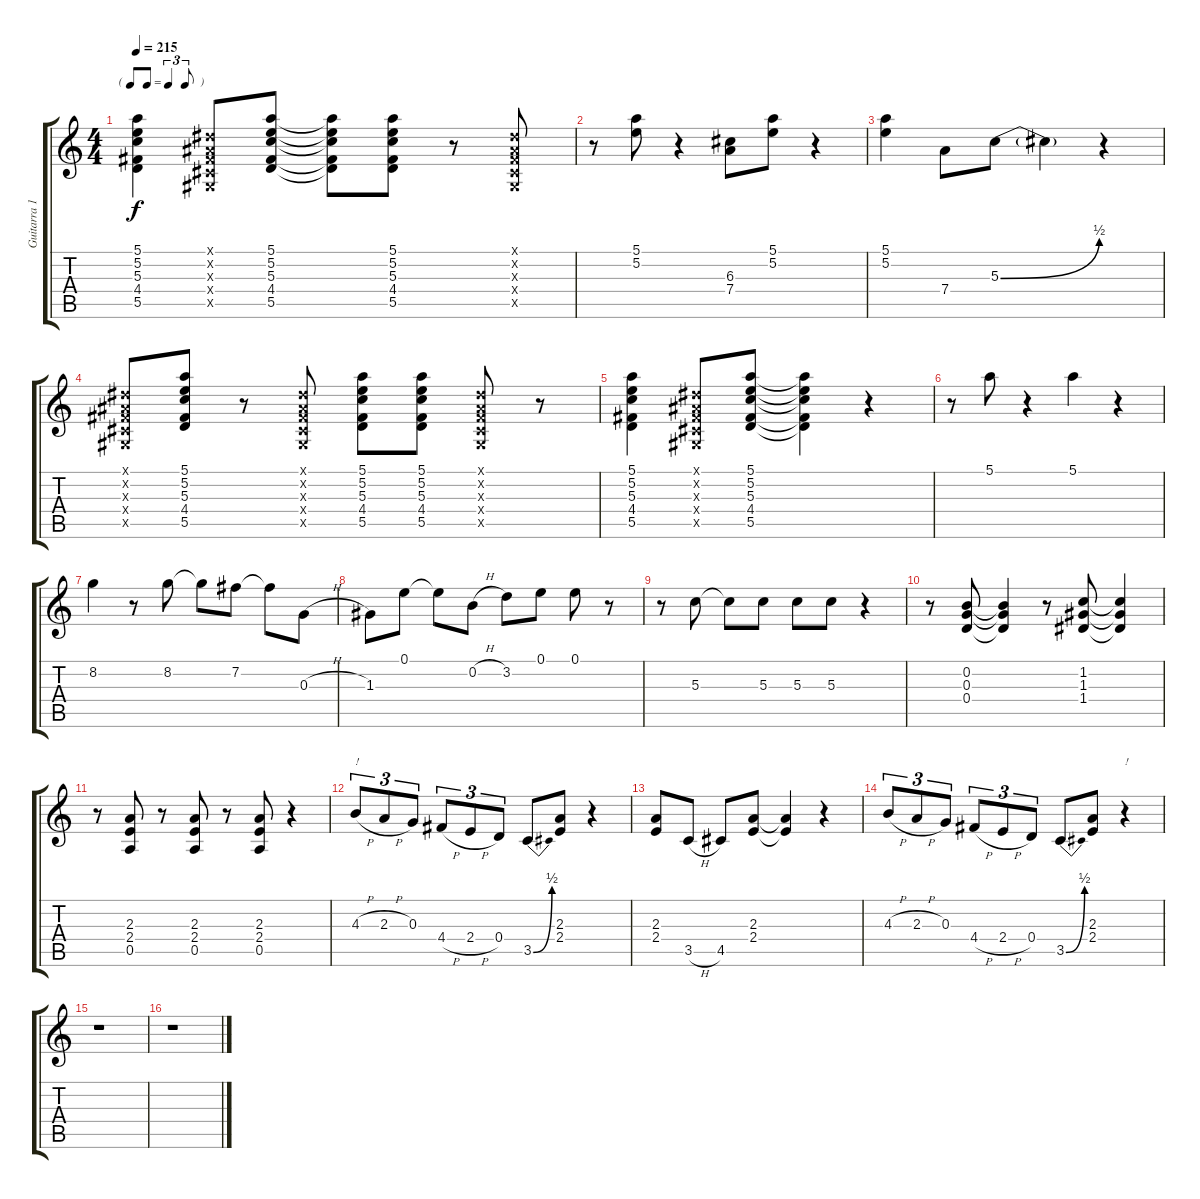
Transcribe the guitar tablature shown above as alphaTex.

\track ("Guitarra 1" "Guitarra 1") {instrument electricguitarclean}
\staff {score tabs}
\tuning (E4 B3 G3 D3 A2 E2) {hide}
\ts (4 4)
\tf triplet8th
\tempo 215
\clef g2
\ks c
(5.1 5.2 5.3 4.4 5.5).4{dy f} (-1.1{x} -1.2{x} -1.3{x} -1.4{x} -1.5{x}).8 (5.1 5.2 5.3 4.4 5.5).8 (5.1{t} 5.2{t} 5.3{t} 4.4{t} 5.5{t}).8 (5.1 5.2 5.3 4.4 5.5).8 r.8 (-1.1{x} -1.2{x} -1.3{x} -1.4{x} -1.5{x}).8 |
r.8 (5.1 5.2).8 r.4 (6.3 7.4).8 (5.1 5.2).8 r.4 |
(5.1 5.2).4 7.4.8 5.3{be (bend 0 0 60 2)}.8 5.3{t}.4 r.4 |
(-1.1{x} -1.2{x} -1.3{x} -1.4{x} -1.5{x}).8 (5.1 5.2 5.3 4.4 5.5).8 r.8 (-1.1{x} -1.2{x} -1.3{x} -1.4{x} -1.5{x}).8 (5.1 5.2 5.3 4.4 5.5).8 (5.1 5.2 5.3 4.4 5.5).8 (-1.1{x} -1.2{x} -1.3{x} -1.4{x} -1.5{x}).8 r.8 |
(5.1 5.2 5.3 4.4 5.5).4 (-1.1{x} -1.2{x} -1.3{x} -1.4{x} -1.5{x}).8 (5.1 5.2 5.3 4.4 5.5).8 (5.1{t} 5.2{t} 5.3{t} 4.4{t} 5.5{t}).4 r.4 |
r.8 5.1.8 r.4 5.1.4 r.4 |
8.2.4 r.8 8.2.8 8.2{t}.8 7.2.8 7.2{t}.8 0.3{h}.8 |
1.3.8 0.1.8 0.1{t}.8 0.2{h}.8 3.2.8 0.1.8 0.1.8 r.8 |
r.8 5.3.8 5.3{t}.8 5.3.8 5.3.8 5.3.8 r.4 |
r.8 (0.2 0.3 0.4).8 (0.2{t} 0.3{t} 0.4{t}).4 r.8 (1.2 1.3 1.4).8 (1.2{t} 1.3{t} 1.4{t}).4 |
r.8 (2.3 2.4 0.5).8 r.8 (2.3 2.4 0.5).8 r.8 (2.3 2.4 0.5).8 r.4 |
4.3{h}.8{tu (3 2) txt "!"} 2.3{h}.8{tu (3 2)} 0.3.8{tu (3 2)} 4.4{h}.8{tu (3 2)} 2.4{h}.8{tu (3 2)} 0.4.8{tu (3 2)} 3.5{be (bend 0 0 60 2)}.8 (2.3 2.4).8 r.4 |
(2.3 2.4).8 3.5{h}.8 4.5.8 (2.3 2.4).8 (2.3{t} 2.4{t}).4 r.4 |
4.3{h}.8{tu (3 2)} 2.3{h}.8{tu (3 2)} 0.3.8{tu (3 2)} 4.4{h}.8{tu (3 2)} 2.4{h}.8{tu (3 2)} 0.4.8{tu (3 2)} 3.5{be (bend 0 0 60 2)}.8 (2.3 2.4).8 r.4{txt "!"} |
r.1 |
r.1
